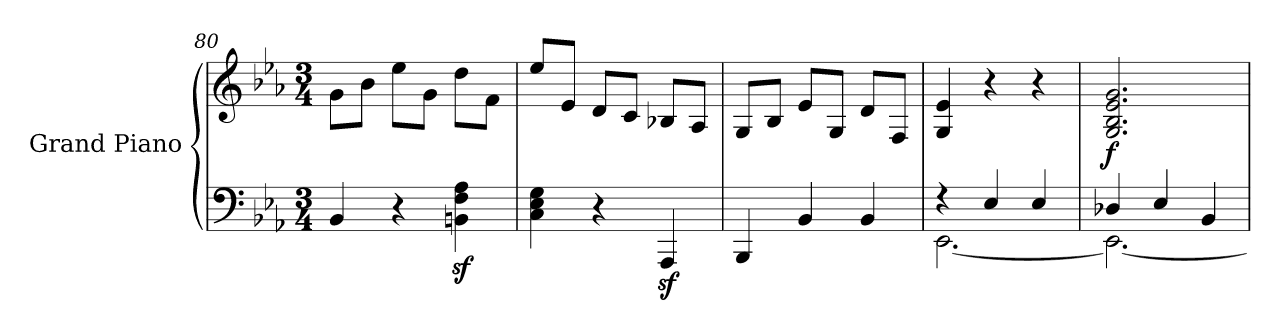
**kern	**kern	**dynam
*part1	*part1	*part1
*staff2	*staff1	*staff1/2
*I"Grand Piano	*	*
*I'Pno.	*	*
*clefF4	*clefG2	*
*k[b-e-a-]	*k[b-e-a-]	*
*M3/4	*M3/4	*
=80	=80	=80
4BB-/	8g\L	.
.	8b-\J	.
4r	8ee-\L	.
.	8g\J	.
4BBn\z< 4F\z< 4A-\z<	8dd\L	.
.	8f\J	.
!!LO:LB:g=z
=81	=81	=81
4C\ 4E-\ 4G\	8ee-/L	.
.	8e-/J	.
4r	8d/L	.
.	8c/J	.
4AAA-z</	8B-X/L	.
.	8A-/J	.
=82	=82	=82
4BBB-/	8G/L	.
.	8B-/J	.
4BB-/	8e-/L	.
.	8G/J	.
4BB-/	8d/L	.
.	8F/J	.
=83	=83	=83
*^	*	*
4r	[2.EE-\	4G/ 4e-/	.
4E-/	.	4r	.
4E-/	.	4r	.
=84	=84	=84	=84
!	!	!	!LO:DY:b
4D-X/	2.EE-\_	2.G/ 2.B-/ 2.e-/ 2.g/	f
4E-/	.	.	.
4BB-/	.	.	.
*v	*v	*	*
=	=	=
*-	*-	*-
